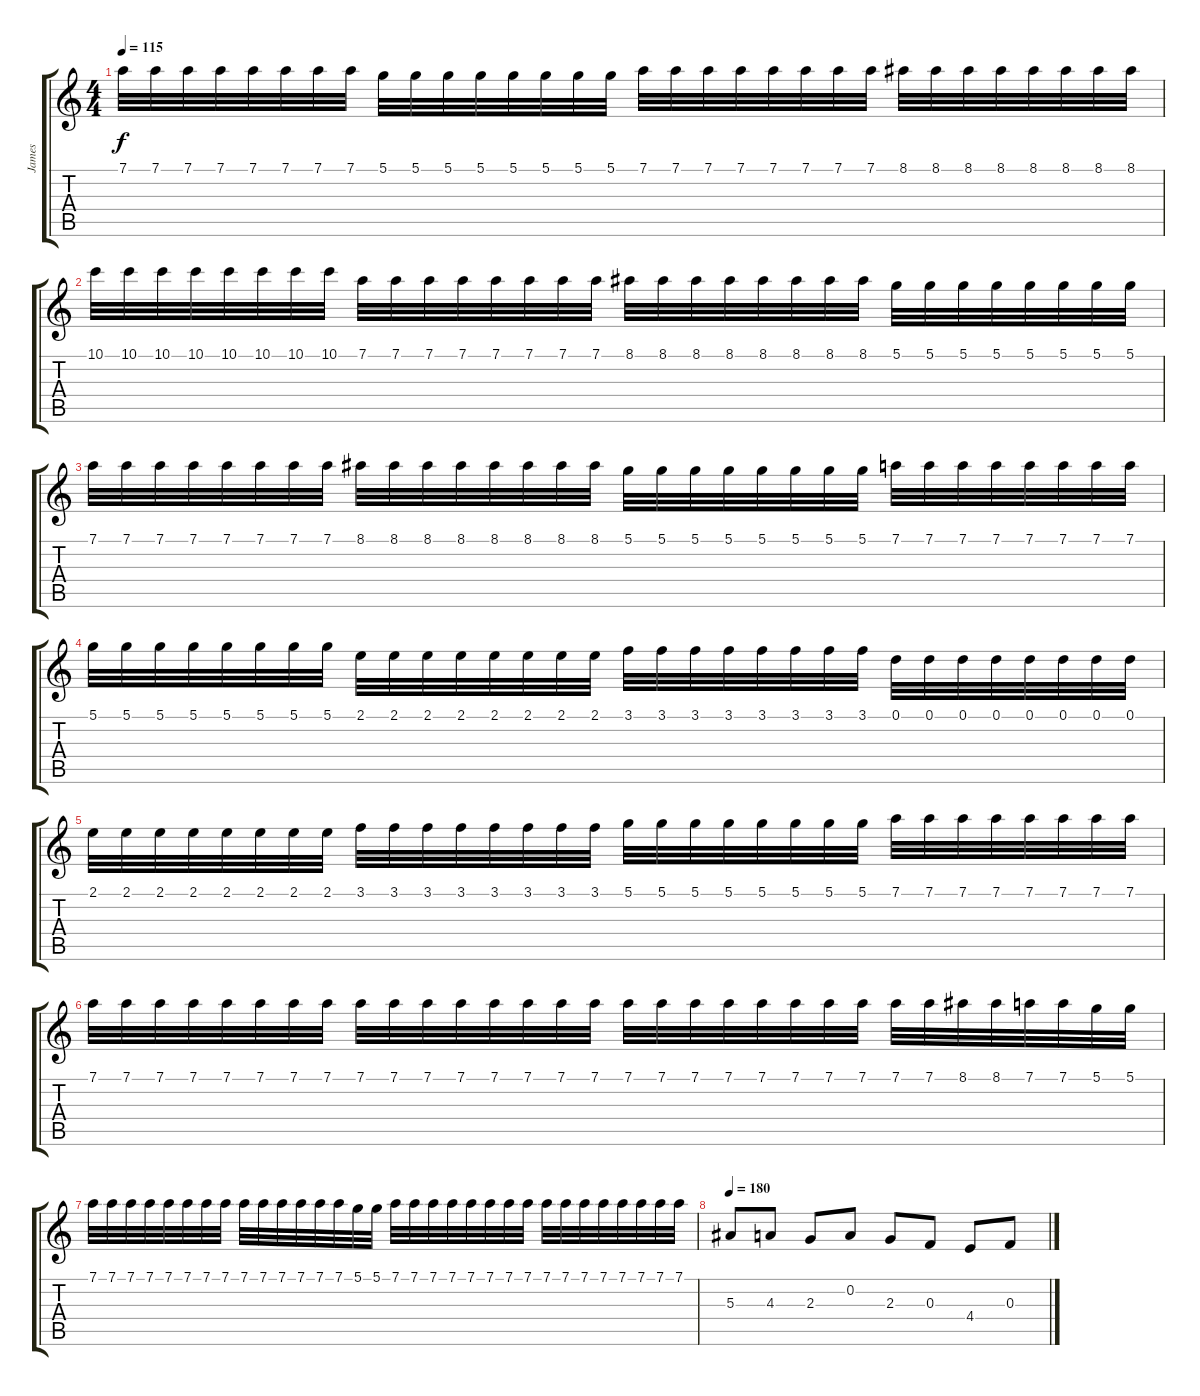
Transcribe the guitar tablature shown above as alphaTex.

\track ("James" "James") {instrument distortionguitar}
\staff {score tabs}
\tuning (D4 A3 F3 C3 G2 D2) {hide}
\ts (4 4)
\tempo 115
\clef g2
\ks c
7.1.32{dy f} 7.1.32 7.1.32 7.1.32 7.1.32 7.1.32 7.1.32 7.1.32 5.1.32 5.1.32 5.1.32 5.1.32 5.1.32 5.1.32 5.1.32 5.1.32 7.1.32 7.1.32 7.1.32 7.1.32 7.1.32 7.1.32 7.1.32 7.1.32 8.1.32 8.1.32 8.1.32 8.1.32 8.1.32 8.1.32 8.1.32 8.1.32 |
10.1.32 10.1.32 10.1.32 10.1.32 10.1.32 10.1.32 10.1.32 10.1.32 7.1.32 7.1.32 7.1.32 7.1.32 7.1.32 7.1.32 7.1.32 7.1.32 8.1.32 8.1.32 8.1.32 8.1.32 8.1.32 8.1.32 8.1.32 8.1.32 5.1.32 5.1.32 5.1.32 5.1.32 5.1.32 5.1.32 5.1.32 5.1.32 |
7.1.32 7.1.32 7.1.32 7.1.32 7.1.32 7.1.32 7.1.32 7.1.32 8.1.32 8.1.32 8.1.32 8.1.32 8.1.32 8.1.32 8.1.32 8.1.32 5.1.32 5.1.32 5.1.32 5.1.32 5.1.32 5.1.32 5.1.32 5.1.32 7.1.32 7.1.32 7.1.32 7.1.32 7.1.32 7.1.32 7.1.32 7.1.32 |
5.1.32 5.1.32 5.1.32 5.1.32 5.1.32 5.1.32 5.1.32 5.1.32 2.1.32 2.1.32 2.1.32 2.1.32 2.1.32 2.1.32 2.1.32 2.1.32 3.1.32 3.1.32 3.1.32 3.1.32 3.1.32 3.1.32 3.1.32 3.1.32 0.1.32 0.1.32 0.1.32 0.1.32 0.1.32 0.1.32 0.1.32 0.1.32 |
2.1.32 2.1.32 2.1.32 2.1.32 2.1.32 2.1.32 2.1.32 2.1.32 3.1.32 3.1.32 3.1.32 3.1.32 3.1.32 3.1.32 3.1.32 3.1.32 5.1.32 5.1.32 5.1.32 5.1.32 5.1.32 5.1.32 5.1.32 5.1.32 7.1.32 7.1.32 7.1.32 7.1.32 7.1.32 7.1.32 7.1.32 7.1.32 |
7.1.32 7.1.32 7.1.32 7.1.32 7.1.32 7.1.32 7.1.32 7.1.32 7.1.32 7.1.32 7.1.32 7.1.32 7.1.32 7.1.32 7.1.32 7.1.32 7.1.32 7.1.32 7.1.32 7.1.32 7.1.32 7.1.32 7.1.32 7.1.32 7.1.32 7.1.32 8.1.32 8.1.32 7.1.32 7.1.32 5.1.32 5.1.32 |
7.1.32 7.1.32 7.1.32 7.1.32 7.1.32 7.1.32 7.1.32 7.1.32 7.1.32 7.1.32 7.1.32 7.1.32 7.1.32 7.1.32 5.1.32 5.1.32 7.1.32 7.1.32 7.1.32 7.1.32 7.1.32 7.1.32 7.1.32 7.1.32 7.1.32 7.1.32 7.1.32 7.1.32 7.1.32 7.1.32 7.1.32 7.1.32 |
\tempo 180
5.3.8 4.3.8 2.3.8 0.2.8 2.3.8 0.3.8 4.4.8 0.3.8
